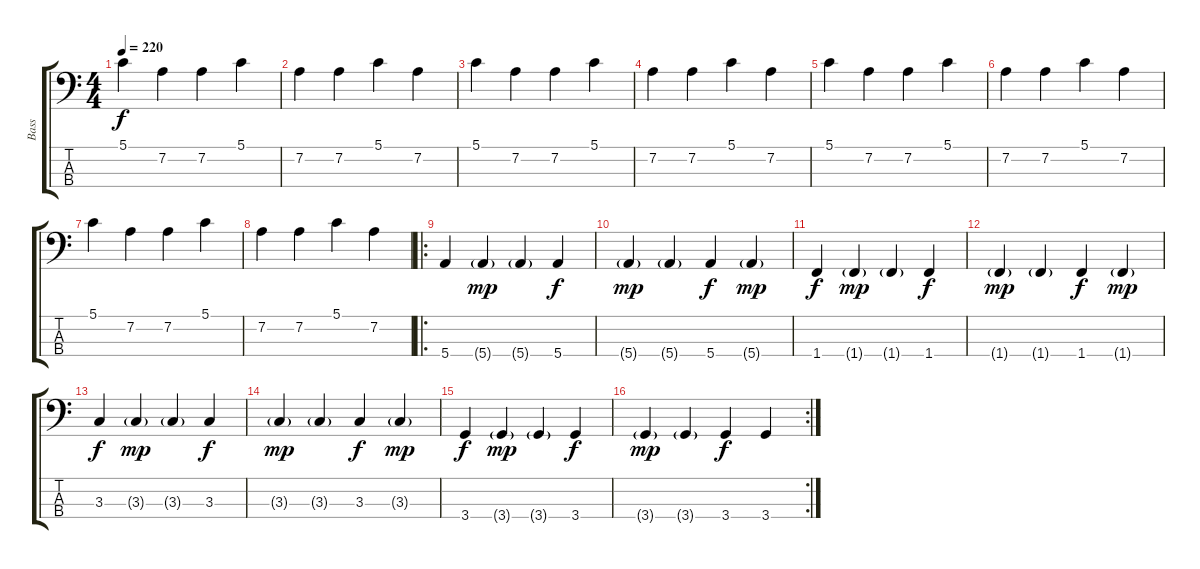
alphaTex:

\track ("Bass" "Bass") {instrument electricbassfinger}
\staff {score tabs}
\tuning (G2 D2 A1 E1) {hide}
\ts (4 4)
\tempo 220
\clef f4
\ks c
5.1.4{dy f} 7.2.4 7.2.4 5.1.4 |
7.2.4 7.2.4 5.1.4 7.2.4 |
5.1.4 7.2.4 7.2.4 5.1.4 |
7.2.4 7.2.4 5.1.4 7.2.4 |
5.1.4 7.2.4 7.2.4 5.1.4 |
7.2.4 7.2.4 5.1.4 7.2.4 |
5.1.4 7.2.4 7.2.4 5.1.4 |
7.2.4 7.2.4 5.1.4 7.2.4 |
\ro
5.4.4 5.4{g}.4{dy mp} 5.4{g}.4 5.4.4{dy f} |
5.4{g}.4{dy mp} 5.4{g}.4 5.4.4{dy f} 5.4{g}.4{dy mp} |
1.4.4{dy f} 1.4{g}.4{dy mp} 1.4{g}.4 1.4.4{dy f} |
1.4{g}.4{dy mp} 1.4{g}.4 1.4.4{dy f} 1.4{g}.4{dy mp} |
3.3.4{dy f} 3.3{g}.4{dy mp} 3.3{g}.4 3.3.4{dy f} |
3.3{g}.4{dy mp} 3.3{g}.4 3.3.4{dy f} 3.3{g}.4{dy mp} |
3.4.4{dy f} 3.4{g}.4{dy mp} 3.4{g}.4 3.4.4{dy f} |
\rc 2
3.4{g}.4{dy mp} 3.4{g}.4 3.4.4{dy f} 3.4.4
